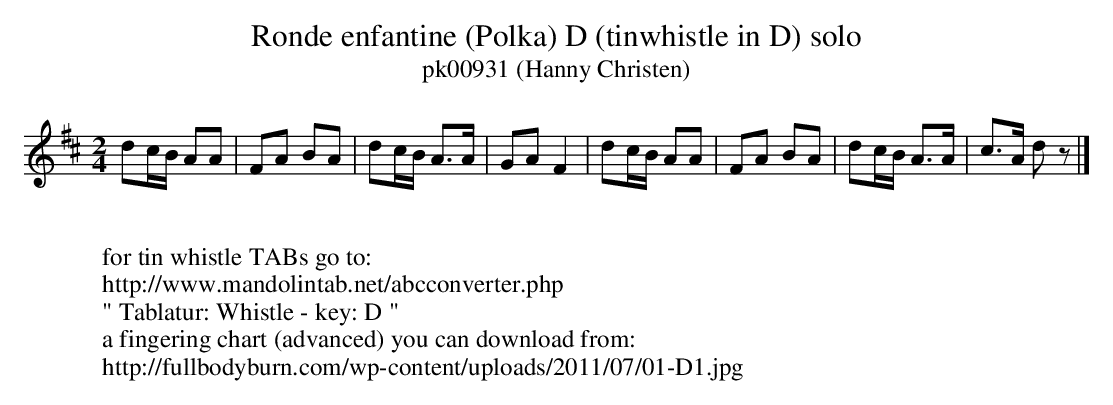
X:1
T:Ronde enfantine (Polka) D (tinwhistle in D) solo
T:pk00931 (Hanny Christen)
M:2/4
L:1/16
K:D transpose=12
d2cB A2A2 | F2A2 B2A2 | d2cB A3A | G2A2F4 | d2cB A2A2 | F2A2 B2A2 | d2cB A3A | c3A d2z2 |]% pk00931
W:
W:for tin whistle TABs go to:
W:http://www.mandolintab.net/abcconverter.php
W:" Tablatur: Whistle - key: D "
W:a fingering chart (advanced) you can download from:
W:http://fullbodyburn.com/wp-content/uploads/2011/07/01-D1.jpg
